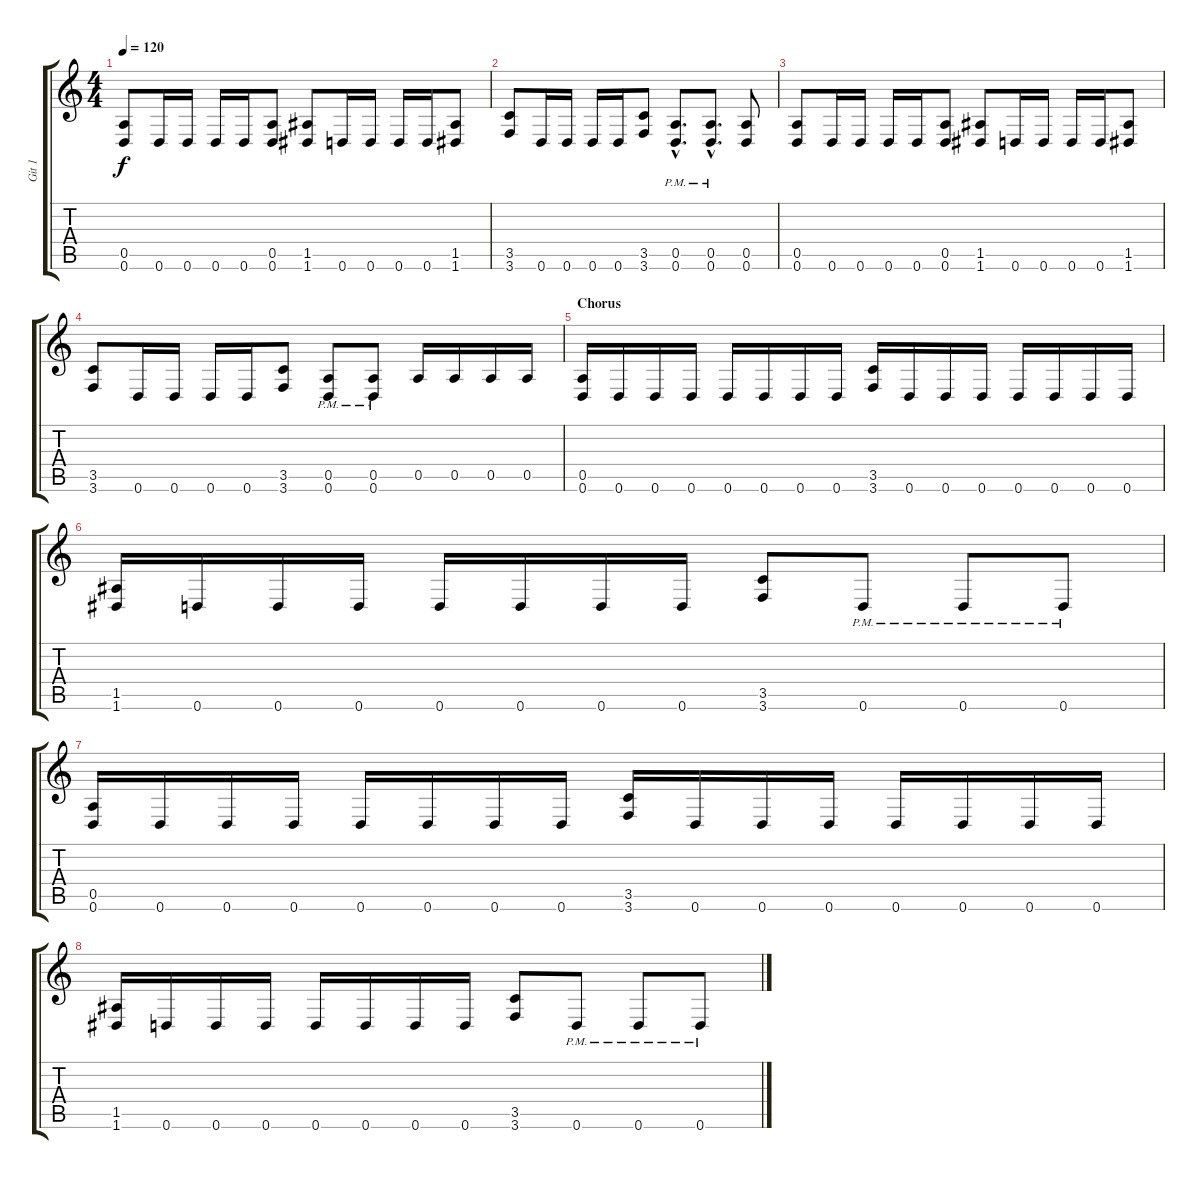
\track ("Git 1" "Git 1") {instrument overdrivenguitar}
\staff {score tabs}
\tuning (E4 B3 G3 D3 A2 D2) {hide}
\ts (4 4)
\tempo 120
\clef g2
\ks c
(0.5 0.6).8{dy f} 0.6.16 0.6.16 0.6.16 0.6.16 (0.5 0.6).8 (1.5 1.6).8 0.6.16 0.6.16 0.6.16 0.6.16 (1.5 1.6).8 |
(3.5 3.6).8 0.6.16 0.6.16 0.6.16 0.6.16 (3.5 3.6).8 (0.5{hac pm} 0.6{hac pm}).8{d} (0.5{hac pm} 0.6{hac pm}).8{d} (0.5 0.6).8 |
(0.5 0.6).8 0.6.16 0.6.16 0.6.16 0.6.16 (0.5 0.6).8 (1.5 1.6).8 0.6.16 0.6.16 0.6.16 0.6.16 (1.5 1.6).8 |
(3.5 3.6).8 0.6.16 0.6.16 0.6.16 0.6.16 (3.5 3.6).8 (0.5{pm} 0.6{pm}).8 (0.5{pm} 0.6{pm}).8 0.5.16 0.5.16 0.5.16 0.5.16 |
\section ("" "Chorus")
(0.5 0.6).16 0.6.16 0.6.16 0.6.16 0.6.16 0.6.16 0.6.16 0.6.16 (3.5 3.6).16 0.6.16 0.6.16 0.6.16 0.6.16 0.6.16 0.6.16 0.6.16 |
(1.5 1.6).16 0.6.16 0.6.16 0.6.16 0.6.16 0.6.16 0.6.16 0.6.16 (3.5 3.6).8 0.6{pm}.8 0.6{pm}.8 0.6{pm}.8 |
(0.5 0.6).16 0.6.16 0.6.16 0.6.16 0.6.16 0.6.16 0.6.16 0.6.16 (3.5 3.6).16 0.6.16 0.6.16 0.6.16 0.6.16 0.6.16 0.6.16 0.6.16 |
(1.5 1.6).16 0.6.16 0.6.16 0.6.16 0.6.16 0.6.16 0.6.16 0.6.16 (3.5 3.6).8 0.6{pm}.8 0.6{pm}.8 0.6{pm}.8
